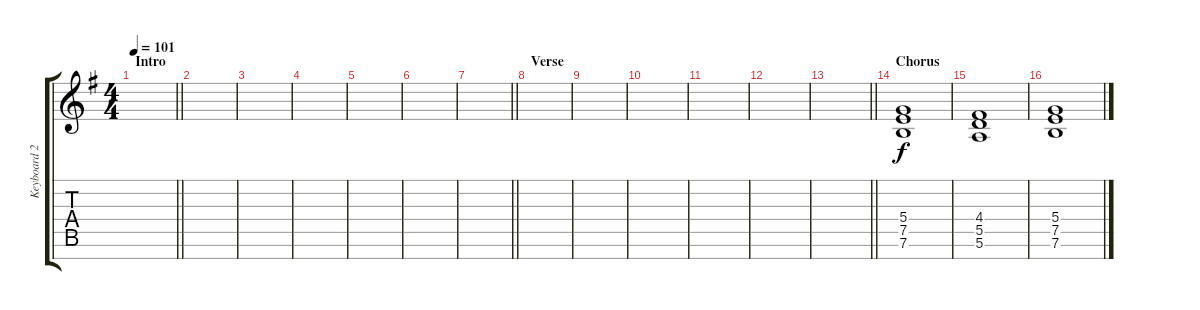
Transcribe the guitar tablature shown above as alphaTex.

\track ("Keyboard 2 (elec.)" "Keyboard 2") {instrument pad7halo}
\staff {score tabs}
\tuning (E5 B4 G4 D4 A3 E3 B2) {hide}
\ts (4 4)
\section ("" "Intro")
\tempo 101
\clef g2
\barLineRight lightlight
\ks eminor
|
\section ("" "")
|
|
|
|
|
\barLineRight lightlight
|
\section ("" "Verse")
|
|
|
|
|
\barLineRight lightlight
|
\section ("" "Chorus")
(5.4 7.5 7.6).1 |
(4.4 5.5 5.6).1 |
(5.4 7.5 7.6).1
